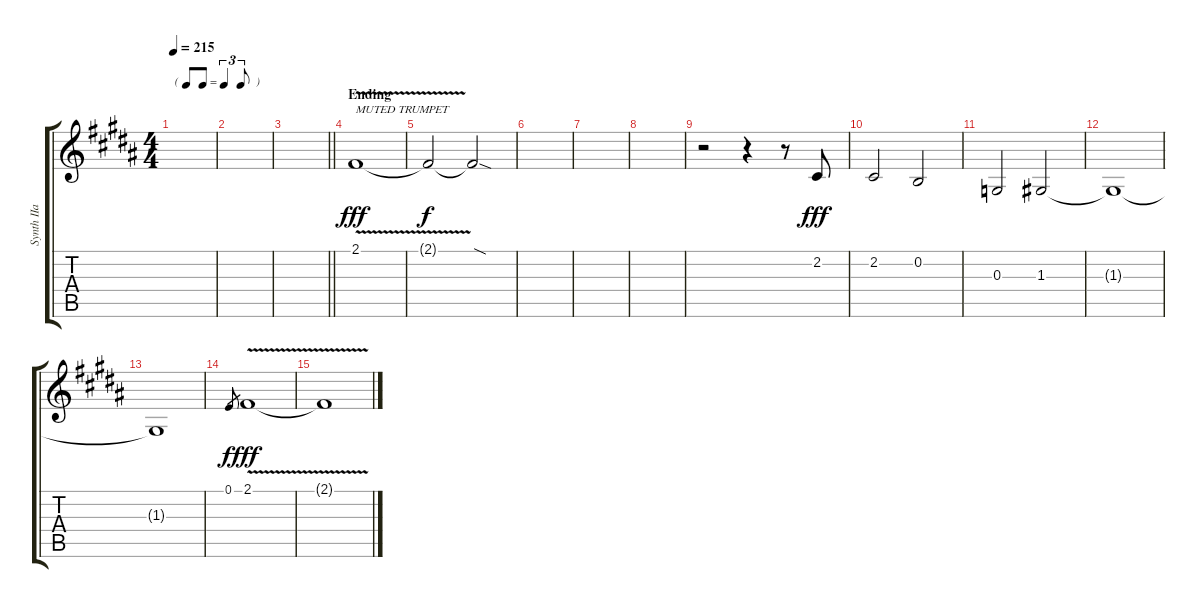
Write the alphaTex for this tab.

\track ("Synth IIa (Kotobuki Tsumugi)" "Synth IIa ") {instrument drawbarorgan}
\staff {score tabs}
\tuning (E4 B3 G3 D3 A2 E2) {hide}
\ts (4 4)
\tf triplet8th
\tempo 215
\clef g2
\ks b
|
|
\barLineRight lightlight
|
\section ("" "Ending")
2.1{v}.1{txt "MUTED TRUMPET" dy fff instrument trumpet} |
2.1{t}.2{dy f} 2.1{sod t}.2 |
|
|
|
r.2 r.4 r.8 2.2.8{dy fff} |
2.2.2 0.2.2 |
0.3.2 1.3.2 |
1.3{t}.1 |
1.3{t}.1 |
0.1.8{gr dy f} 2.1{v}.1{dy fff} |
2.1{t}.1
